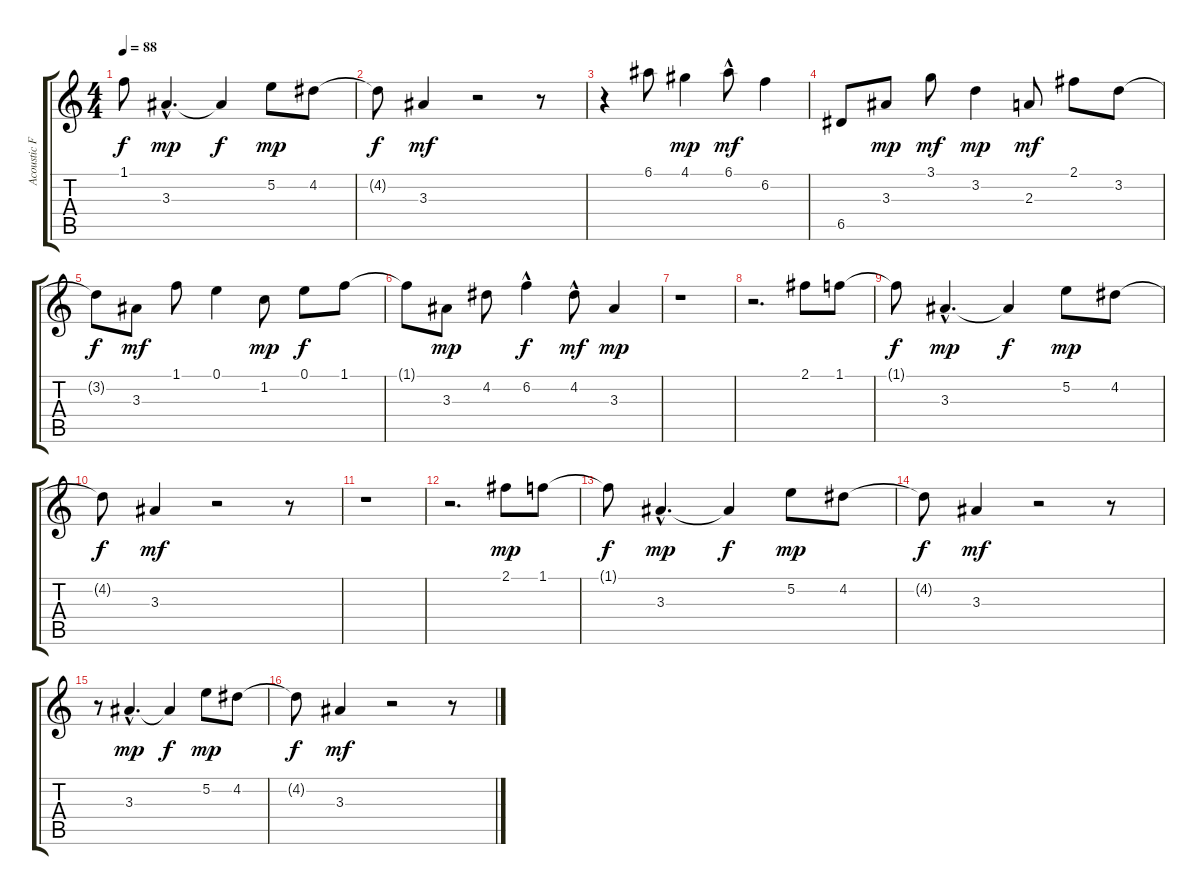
\track ("Acoustic Fills" "Acoustic F") {instrument acousticguitarsteel}
\staff {score tabs}
\tuning (E4 B3 G3 D3 A2 E2) {hide}
\ts (4 4)
\tempo 88
\clef g2
\ks c
1.1{t}.8{dy f} 3.3{hac}.4{d dy mp} 3.3{t}.4{dy f} 5.2.8{dy mp} 4.2.8 |
4.2{t}.8{dy f} 3.3.4{dy mf} r.2 r.8 |
r.4 6.1.8 4.1.4{dy mp} 6.1{hac}.8{dy mf} 6.2.4 |
6.5.8 3.3.8{dy mp} 3.1.8{dy mf} 3.2.4{dy mp} 2.3.8{dy mf} 2.1.8 3.2.8 |
3.2{t}.8{dy f} 3.3.8{dy mf} 1.1.8 0.1.4 1.2.8{dy mp} 0.1.8{dy f} 1.1.8 |
1.1{t}.8 3.3.8{dy mp} 4.2.8 6.2{hac}.4{dy f} 4.2{hac}.8{dy mf} 3.3.4{dy mp} |
r.1 |
r.2{d} 2.1.8 1.1.8 |
1.1{t}.8{dy f} 3.3{hac}.4{d dy mp} 3.3{t}.4{dy f} 5.2.8{dy mp} 4.2.8 |
4.2{t}.8{dy f} 3.3.4{dy mf} r.2 r.8 |
r.1 |
r.2{d} 2.1.8{dy mp} 1.1.8 |
1.1{t}.8{dy f} 3.3{hac}.4{d dy mp} 3.3{t}.4{dy f} 5.2.8{dy mp} 4.2.8 |
4.2{t}.8{dy f} 3.3.4{dy mf} r.2 r.8 |
r.8 3.3{hac}.4{d dy mp} 3.3{t}.4{dy f} 5.2.8{dy mp} 4.2.8 |
4.2{t}.8{dy f} 3.3.4{dy mf} r.2 r.8
